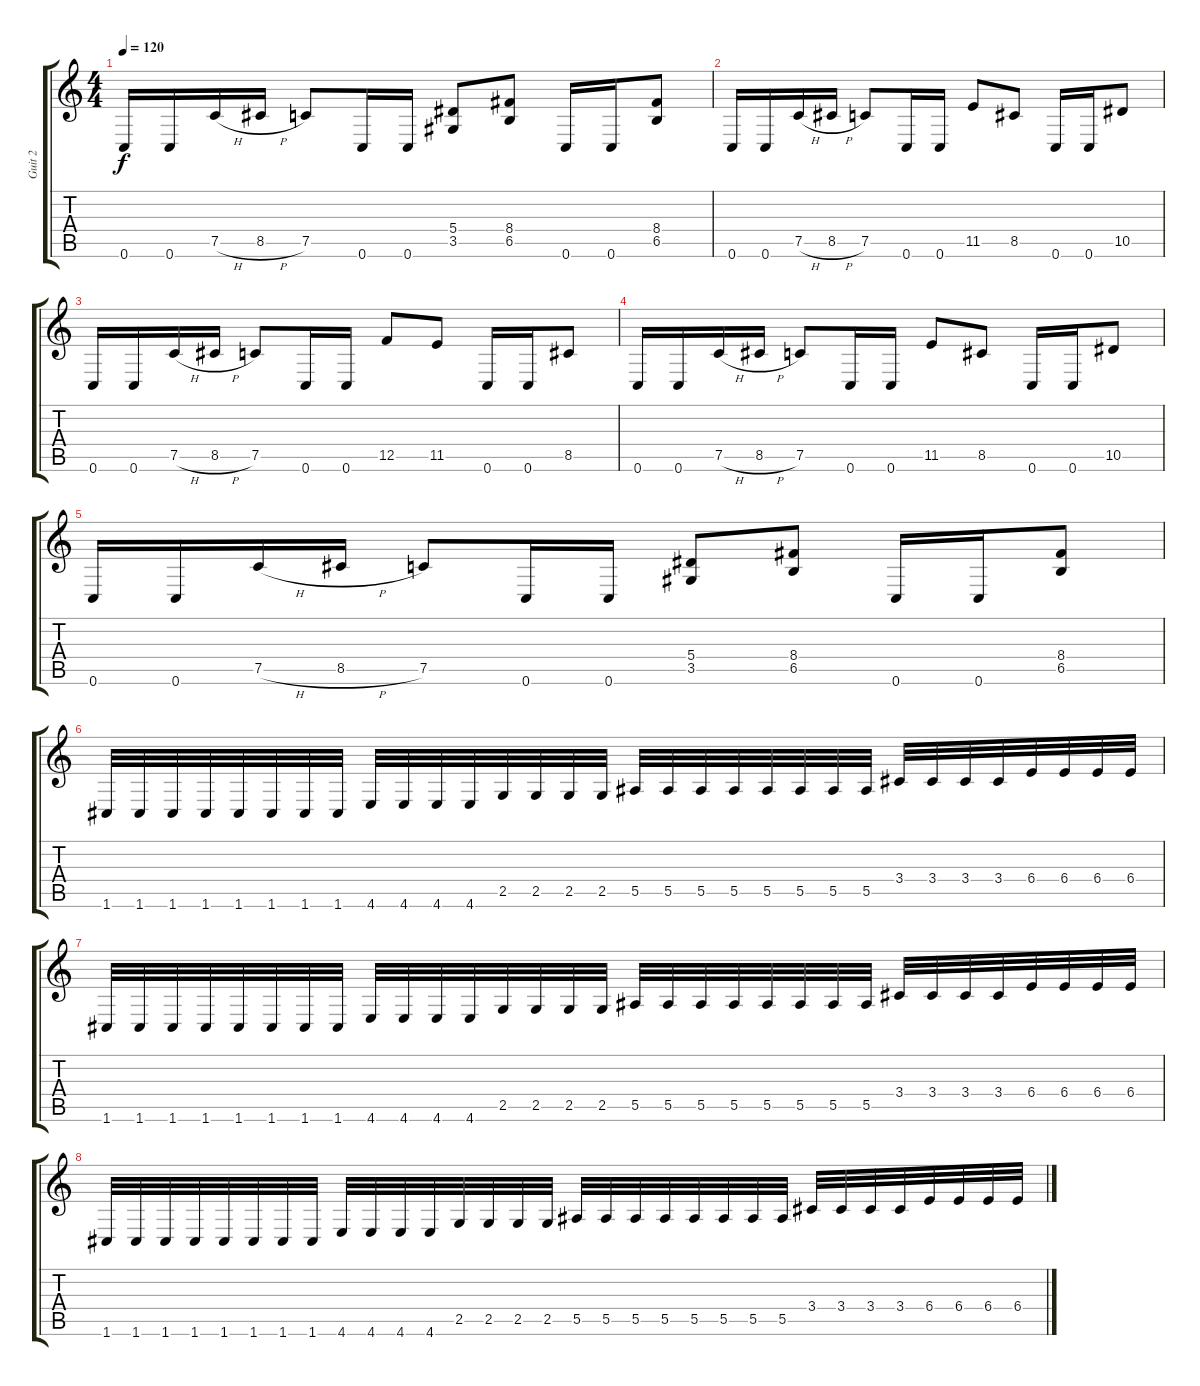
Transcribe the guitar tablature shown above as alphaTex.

\track ("Guit 2" "Guit 2") {instrument distortionguitar}
\staff {score tabs}
\tuning (C4 G3 Eb3 Bb2 F2 C2) {hide}
\ts (4 4)
\tempo 120
\clef g2
\ks c
0.6.16{dy f} 0.6.16 7.5{h}.16 8.5{h}.16 7.5.8 0.6.16 0.6.16 (5.4 3.5).8 (8.4 6.5).8 0.6.16 0.6.16 (8.4 6.5).8 |
0.6.16 0.6.16 7.5{h}.16 8.5{h}.16 7.5.8 0.6.16 0.6.16 11.5.8 8.5.8 0.6.16 0.6.16 10.5.8 |
0.6.16 0.6.16 7.5{h}.16 8.5{h}.16 7.5.8 0.6.16 0.6.16 12.5.8 11.5.8 0.6.16 0.6.16 8.5.8 |
0.6.16 0.6.16 7.5{h}.16 8.5{h}.16 7.5.8 0.6.16 0.6.16 11.5.8 8.5.8 0.6.16 0.6.16 10.5.8 |
0.6.16 0.6.16 7.5{h}.16 8.5{h}.16 7.5.8 0.6.16 0.6.16 (5.4 3.5).8 (8.4 6.5).8 0.6.16 0.6.16 (8.4 6.5).8 |
1.6.32 1.6.32 1.6.32 1.6.32 1.6.32 1.6.32 1.6.32 1.6.32 4.6.32 4.6.32 4.6.32 4.6.32 2.5.32 2.5.32 2.5.32 2.5.32 5.5.32 5.5.32 5.5.32 5.5.32 5.5.32 5.5.32 5.5.32 5.5.32 3.4.32 3.4.32 3.4.32 3.4.32 6.4.32 6.4.32 6.4.32 6.4.32 |
1.6.32 1.6.32 1.6.32 1.6.32 1.6.32 1.6.32 1.6.32 1.6.32 4.6.32 4.6.32 4.6.32 4.6.32 2.5.32 2.5.32 2.5.32 2.5.32 5.5.32 5.5.32 5.5.32 5.5.32 5.5.32 5.5.32 5.5.32 5.5.32 3.4.32 3.4.32 3.4.32 3.4.32 6.4.32 6.4.32 6.4.32 6.4.32 |
1.6.32 1.6.32 1.6.32 1.6.32 1.6.32 1.6.32 1.6.32 1.6.32 4.6.32 4.6.32 4.6.32 4.6.32 2.5.32 2.5.32 2.5.32 2.5.32 5.5.32 5.5.32 5.5.32 5.5.32 5.5.32 5.5.32 5.5.32 5.5.32 3.4.32 3.4.32 3.4.32 3.4.32 6.4.32 6.4.32 6.4.32 6.4.32
